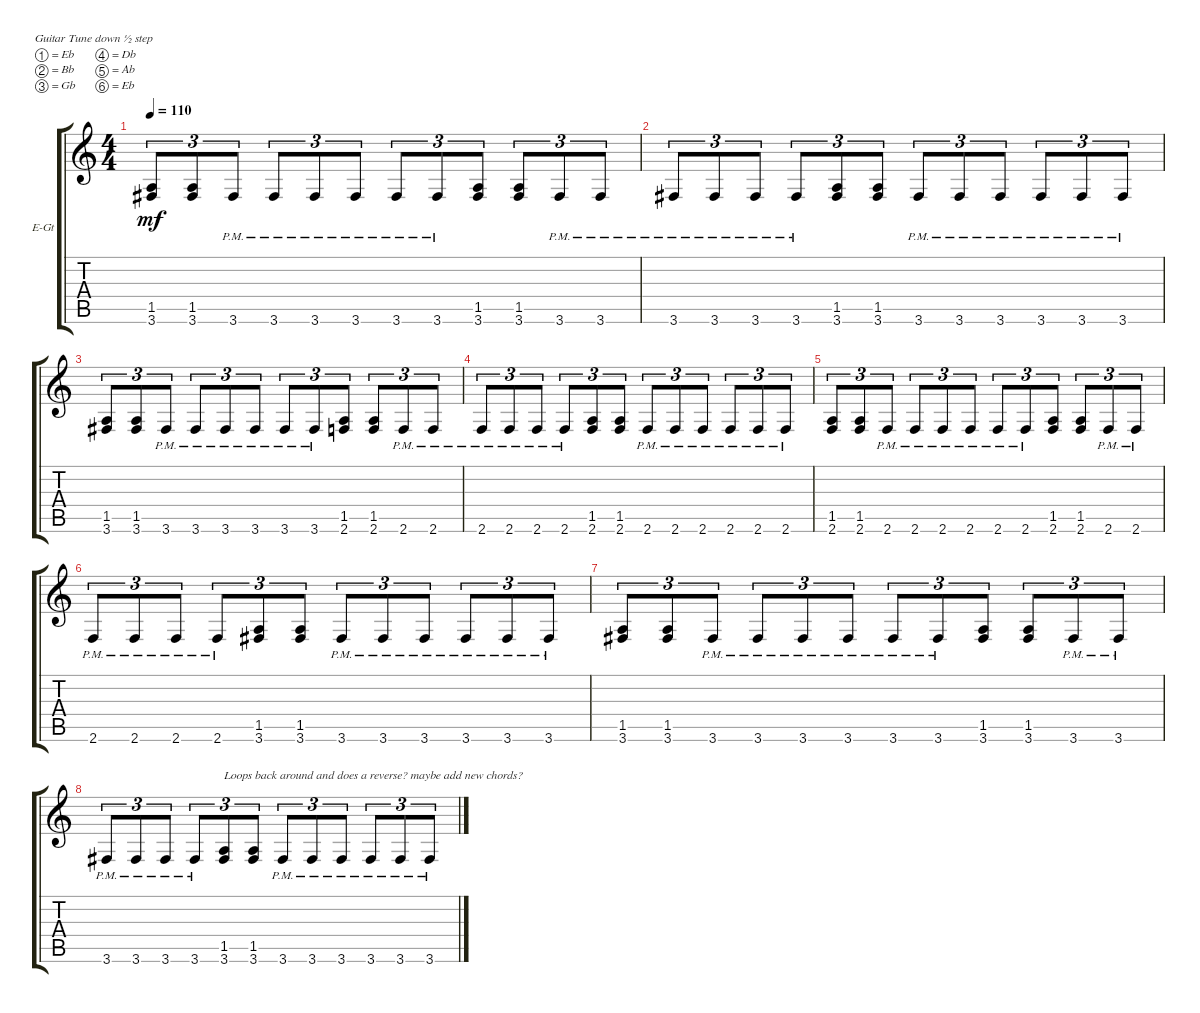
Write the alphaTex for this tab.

\defaultSystemsLayout 4
\bracketExtendMode groupsimilarinstruments
\firstSystemTrackNameOrientation horizontal
\otherSystemsTrackNameOrientation horizontal
\track ("Electric Guitar" "E-Gt") {instrument distortionguitar}
\staff {score tabs}
\tuning (Eb4 Bb3 Gb3 Db3 Ab2 Eb2)
\ts (4 4)
\tempo 110
\clef g2
\ks c
(3.6 1.5).8{tu (3 2) dy mf} (3.6 1.5).8{tu (3 2)} 3.6{pm}.8{tu (3 2)} 3.6{pm}.8{tu (3 2)} 3.6{pm}.8{tu (3 2)} 3.6{pm}.8{tu (3 2)} 3.6{pm}.8{tu (3 2)} 3.6{pm}.8{tu (3 2)} (3.6 1.5).8{tu (3 2)} (1.5 3.6).8{tu (3 2)} 3.6{pm}.8{tu (3 2)} 3.6{pm}.8{tu (3 2)} |
3.6{pm}.8{tu (3 2)} 3.6{pm}.8{tu (3 2)} 3.6{pm}.8{tu (3 2)} 3.6{pm}.8{tu (3 2)} (3.6 1.5).8{tu (3 2)} (1.5 3.6).8{tu (3 2)} 3.6{pm}.8{tu (3 2)} 3.6{pm}.8{tu (3 2)} 3.6{pm}.8{tu (3 2)} 3.6{pm}.8{tu (3 2)} 3.6{pm}.8{tu (3 2)} 3.6{pm}.8{tu (3 2)} |
(3.6 1.5).8{tu (3 2)} (3.6 1.5).8{tu (3 2)} 3.6{pm}.8{tu (3 2)} 3.6{pm}.8{tu (3 2)} 3.6{pm}.8{tu (3 2)} 3.6{pm}.8{tu (3 2)} 3.6{pm}.8{tu (3 2)} 3.6{pm}.8{tu (3 2)} (2.6 1.5).8{tu (3 2)} (1.5 2.6).8{tu (3 2)} 2.6{pm}.8{tu (3 2)} 2.6{pm}.8{tu (3 2)} |
2.6{pm}.8{tu (3 2)} 2.6{pm}.8{tu (3 2)} 2.6{pm}.8{tu (3 2)} 2.6{pm}.8{tu (3 2)} (2.6 1.5).8{tu (3 2)} (1.5 2.6).8{tu (3 2)} 2.6{pm}.8{tu (3 2)} 2.6{pm}.8{tu (3 2)} 2.6{pm}.8{tu (3 2)} 2.6{pm}.8{tu (3 2)} 2.6{pm}.8{tu (3 2)} 2.6{pm}.8{tu (3 2)} |
(2.6 1.5).8{tu (3 2)} (1.5 2.6).8{tu (3 2)} 2.6{pm}.8{tu (3 2)} 2.6{pm}.8{tu (3 2)} 2.6{pm}.8{tu (3 2)} 2.6{pm}.8{tu (3 2)} 2.6{pm}.8{tu (3 2)} 2.6{pm}.8{tu (3 2)} (2.6 1.5).8{tu (3 2)} (1.5 2.6).8{tu (3 2)} 2.6{pm}.8{tu (3 2)} 2.6{pm}.8{tu (3 2)} |
2.6{pm}.8{tu (3 2)} 2.6{pm}.8{tu (3 2)} 2.6{pm}.8{tu (3 2)} 2.6{pm}.8{tu (3 2)} (3.6 1.5).8{tu (3 2)} (3.6 1.5).8{tu (3 2)} 3.6{pm}.8{tu (3 2)} 3.6{pm}.8{tu (3 2)} 3.6{pm}.8{tu (3 2)} 3.6{pm}.8{tu (3 2)} 3.6{pm}.8{tu (3 2)} 3.6{pm}.8{tu (3 2)} |
(3.6 1.5).8{tu (3 2)} (3.6 1.5).8{tu (3 2)} 3.6{pm}.8{tu (3 2)} 3.6{pm}.8{tu (3 2)} 3.6{pm}.8{tu (3 2)} 3.6{pm}.8{tu (3 2)} 3.6{pm}.8{tu (3 2)} 3.6{pm}.8{tu (3 2)} (3.6 1.5).8{tu (3 2)} (1.5 3.6).8{tu (3 2)} 3.6{pm}.8{tu (3 2)} 3.6{pm}.8{tu (3 2)} |
3.6{pm}.8{tu (3 2)} 3.6{pm}.8{tu (3 2)} 3.6{pm}.8{tu (3 2)} 3.6{pm}.8{tu (3 2)} (3.6 1.5).8{tu (3 2) txt "Loops back around and does a reverse? maybe add new chords?"} (1.5 3.6).8{tu (3 2)} 3.6{pm}.8{tu (3 2)} 3.6{pm}.8{tu (3 2)} 3.6{pm}.8{tu (3 2)} 3.6{pm}.8{tu (3 2)} 3.6{pm}.8{tu (3 2)} 3.6{pm}.8{tu (3 2)}
